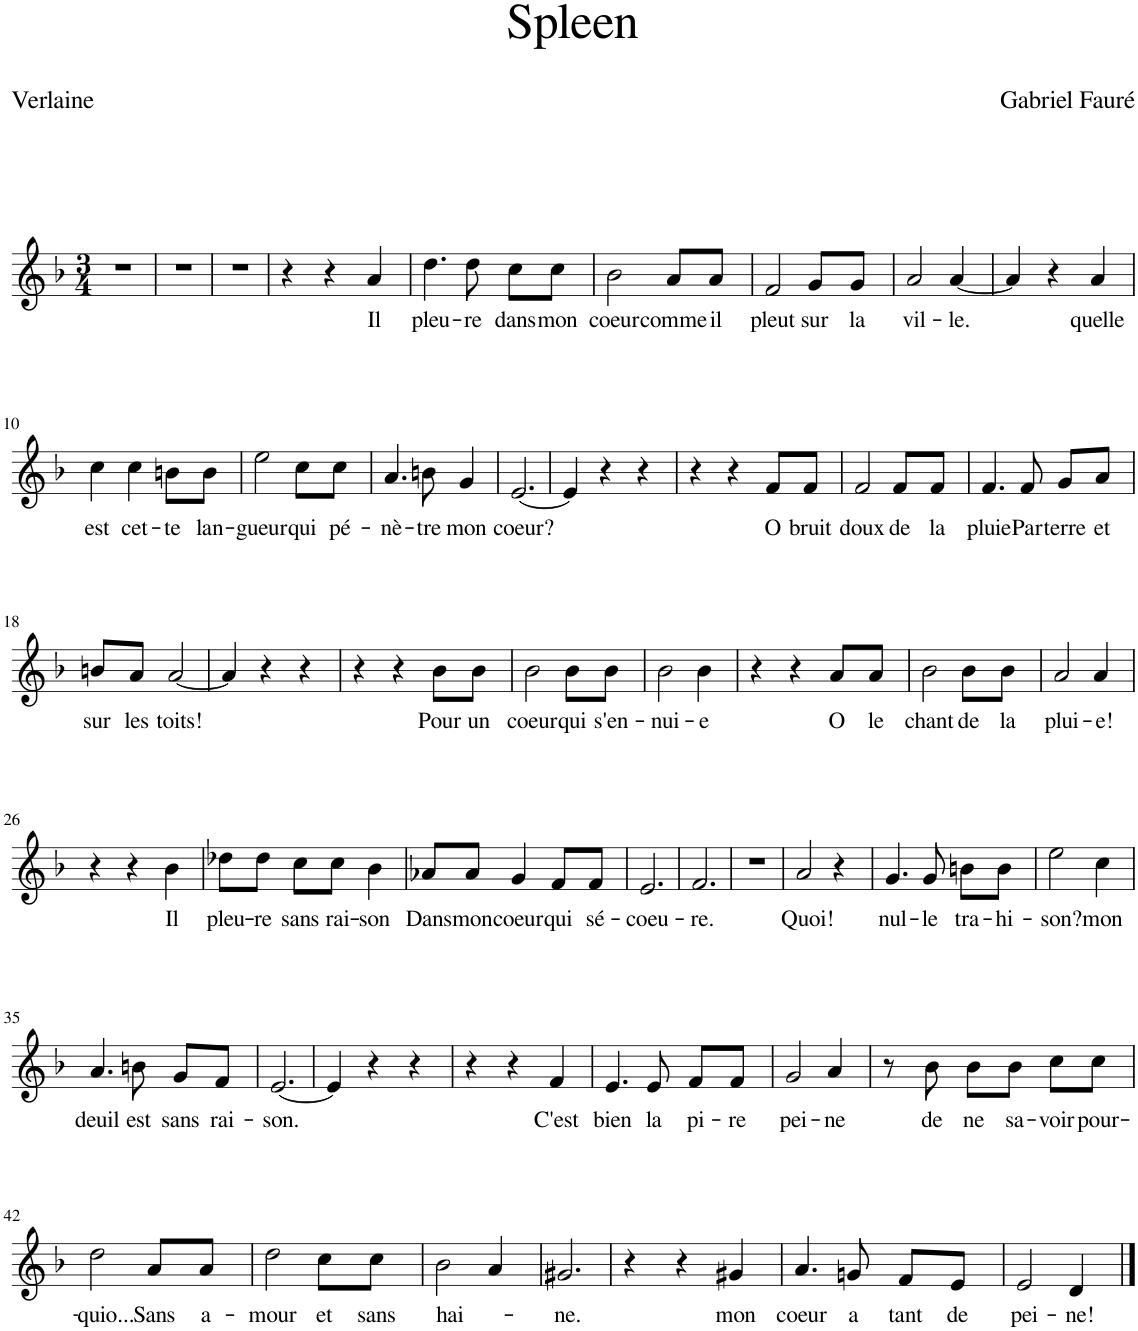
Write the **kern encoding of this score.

**kern	**text
*part1	*part1
*staff1	*staff1
*I"Piano	*
*I'Pno	*
*clefG2	*
*k[b-]	*
*M3/4	*
=1	=1
2.r	.
=2	=2
2.r	.
=3	=3
2.r	.
=4	=4
4r	.
4r	.
!	!LO:LY:b
4a/	Il
=5	=5
!	!LO:LY:b
4.dd\	pleu-
!	!LO:LY:b
8dd\	-re
!	!LO:LY:b
8cc\L	dans
!	!LO:LY:b
8cc\J	mon
=6	=6
!	!LO:LY:b
2b-\	coeur
!	!LO:LY:b
8a/L	comme
!	!LO:LY:b
8a/J	il
=7	=7
!	!LO:LY:b
2f/	pleut
!	!LO:LY:b
8g/L	sur
!	!LO:LY:b
8g/J	la
=8	=8
!	!LO:LY:b
2a/	vil-
!	!LO:LY:b
[4a/	-le.
=9	=9
4a/]	.
4r	.
!	!LO:LY:b
4a/	quelle
!!LO:LB:g=z
=10	=10
!	!LO:LY:b
4cc\	est
!	!LO:LY:b
4cc\	cet-
!	!LO:LY:b
8bn\L	-te
!	!LO:LY:b
8b\J	lan-
=11	=11
!	!LO:LY:b
2ee\	-gueur
!	!LO:LY:b
8cc\L	qui
!	!LO:LY:b
8cc\J	pé-
=12	=12
!	!LO:LY:b
4.a/	-nè-
!	!LO:LY:b
8bn\	-tre
!	!LO:LY:b
4g/	mon
=13	=13
!	!LO:LY:b
[2.e/	coeur?
=14	=14
4e/]	.
4r	.
4r	.
=15	=15
4r	.
4r	.
!	!LO:LY:b
8f/L	O
!	!LO:LY:b
8f/J	bruit
=16	=16
!	!LO:LY:b
2f/	doux
!	!LO:LY:b
8f/L	de
!	!LO:LY:b
8f/J	la
=17	=17
!	!LO:LY:b
4.f/	pluie
!	!LO:LY:b
8f/	Par
!	!LO:LY:b
8g/L	terre
!	!LO:LY:b
8a/J	et
!!LO:LB:g=z
=18	=18
!	!LO:LY:b
8bn/L	sur
!	!LO:LY:b
8a/J	les
!	!LO:LY:b
[2a/	toits!
=19	=19
4a/]	.
4r	.
4r	.
=20	=20
4r	.
4r	.
!	!LO:LY:b
8b-\L	Pour
!	!LO:LY:b
8b-\J	un
=21	=21
!	!LO:LY:b
2b-\	coeur
!	!LO:LY:b
8b-\L	qui
!	!LO:LY:b
8b-\J	s'en-
=22	=22
!	!LO:LY:b
2b-\	nui-
!	!LO:LY:b
4b-\	-e
=23	=23
4r	.
4r	.
!	!LO:LY:b
8a/L	O
!	!LO:LY:b
8a/J	le
=24	=24
!	!LO:LY:b
2b-\	chant
!	!LO:LY:b
8b-\L	de
!	!LO:LY:b
8b-\J	la
=25	=25
!	!LO:LY:b
2a/	plui-
!	!LO:LY:b
4a/	-e!
!!LO:LB:g=z
=26	=26
4r	.
4r	.
!	!LO:LY:b
4b-\	Il
=27	=27
!	!LO:LY:b
8dd-X\L	pleu-
!	!LO:LY:b
8dd-\J	-re
!	!LO:LY:b
8cc\L	sans
!	!LO:LY:b
8cc\J	rai-
!	!LO:LY:b
4b-\	-son
=28	=28
!	!LO:LY:b
8a-X/L	Dans
!	!LO:LY:b
8a-/J	mon
!	!LO:LY:b
4g/	coeur
!	!LO:LY:b
8f/L	qui
!	!LO:LY:b
8f/J	sé-
=29	=29
!	!LO:LY:b
2.e/	-coeu-
=30	=30
!	!LO:LY:b
2.f/	-re.
=31	=31
2.r	.
=32	=32
!	!LO:LY:b
2a/	Quoi!
4r	.
=33	=33
!	!LO:LY:b
4.g/	nul-
!	!LO:LY:b
8g/	-le
!	!LO:LY:b
8bn\L	tra-
!	!LO:LY:b
8b\J	-hi-
=34	=34
!	!LO:LY:b
2ee\	-son?
!	!LO:LY:b
4cc\	mon
!!LO:LB:g=z
=35	=35
!	!LO:LY:b
4.a/	deuil
!	!LO:LY:b
8bn\	est
!	!LO:LY:b
8g/L	sans
!	!LO:LY:b
8f/J	rai-
=36	=36
!	!LO:LY:b
[2.e/	-son.
=37	=37
4e/]	.
4r	.
4r	.
=38	=38
4r	.
4r	.
!	!LO:LY:b
4f/	C'est
=39	=39
!	!LO:LY:b
4.e/	bien
!	!LO:LY:b
8e/	la
!	!LO:LY:b
8f/L	pi-
!	!LO:LY:b
8f/J	-re
=40	=40
!	!LO:LY:b
2g/	pei-
!	!LO:LY:b
4a/	-ne
=41	=41
8r	.
!	!LO:LY:b
8b-\	de
!	!LO:LY:b
8b-\L	ne
!	!LO:LY:b
8b-\J	sa-
!	!LO:LY:b
8cc\L	-voir
!	!LO:LY:b
8cc\J	pour-
!!LO:LB:g=z
=42	=42
!	!LO:LY:b
2dd\	-quio...
!	!LO:LY:b
8a/L	Sans
!	!LO:LY:b
8a/J	a-
=43	=43
!	!LO:LY:b
2dd\	-mour
!	!LO:LY:b
8cc\L	et
!	!LO:LY:b
8cc\J	sans
=44	=44
!	!LO:LY:b
2b-\	hai-
4a/	.
=45	=45
!	!LO:LY:b
2.g#X/	-ne.
=46	=46
4r	.
4r	.
!	!LO:LY:b
4g#X/	mon
=47	=47
!	!LO:LY:b
4.a/	coeur
!	!LO:LY:b
8gn/	a
!	!LO:LY:b
8f/L	tant
!	!LO:LY:b
8e/J	de
=48	=48
!	!LO:LY:b
2e/	pei-
!	!LO:LY:b
4d/	-ne!
==	==
*-	*-
